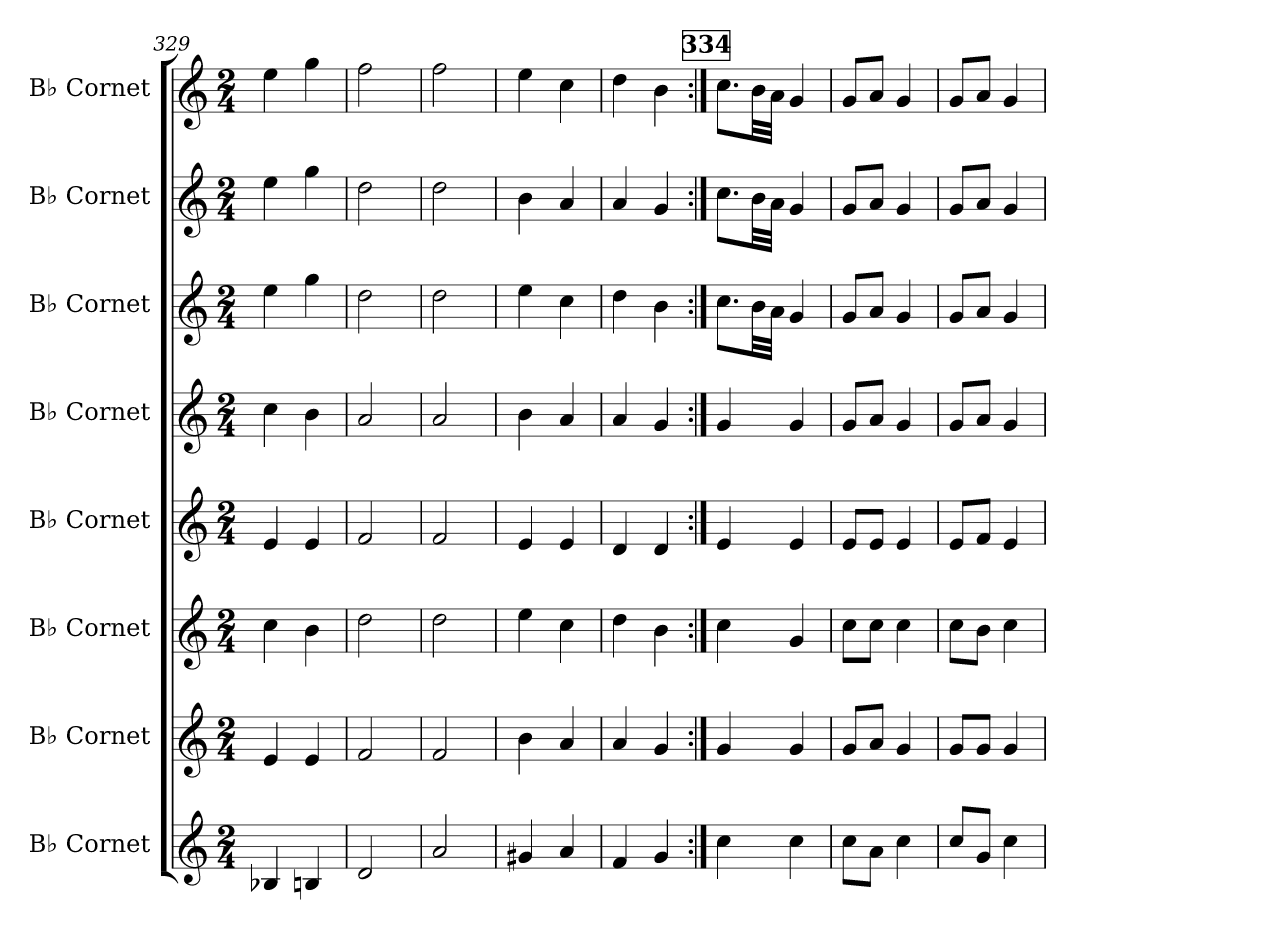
**kern	**kern	**kern	**kern	**kern	**kern	**kern	**kern
*part8	*part7	*part6	*part5	*part4	*part3	*part2	*part1
*staff8	*staff7	*staff6	*staff5	*staff4	*staff3	*staff2	*staff1
*I"B♭ Cornet	*I"B♭ Cornet	*I"B♭ Cornet	*I"B♭ Cornet	*I"B♭ Cornet	*I"B♭ Cornet	*I"B♭ Cornet	*I"B♭ Cornet
*I'B♭ Cnt.	*I'B♭ Cnt.	*I'B♭ Cnt.	*I'B♭ Cnt.	*I'B♭ Cnt.	*I'B♭ Cnt.	*I'B♭ Cnt.	*I'B♭ Cnt.
*clefG2	*clefG2	*clefG2	*clefG2	*clefG2	*clefG2	*clefG2	*clefG2
*ITrd1c2	*ITrd1c2	*ITrd1c2	*ITrd1c2	*ITrd1c2	*ITrd1c2	*ITrd1c2	*ITrd1c2
*k[b-e-]	*k[b-e-]	*k[b-e-]	*k[b-e-]	*k[b-e-]	*k[b-e-]	*k[b-e-]	*k[b-e-]
*M2/4	*M2/4	*M2/4	*M2/4	*M2/4	*M2/4	*M2/4	*M2/4
=329	=329	=329	=329	=329	=329	=329	=329
4A-X/	4d/	4b-\	4d/	4b-\	4dd\	4dd\	4dd\
4An/	4d/	4a\	4d/	4a\	4ff\	4ff\	4ff\
=330	=330	=330	=330	=330	=330	=330	=330
2c/	2e-/	2cc\	2e-/	2g/	2cc\	2cc\	2ee-\
=331	=331	=331	=331	=331	=331	=331	=331
2g/	2e-/	2cc\	2e-/	2g/	2cc\	2cc\	2ee-\
=332	=332	=332	=332	=332	=332	=332	=332
4f#X/	4a\	4dd\	4d/	4a\	4dd\	4a\	4dd\
4g/	4g/	4b-\	4d/	4g/	4b-\	4g/	4b-\
=333	=333	=333	=333	=333	=333	=333	=333
4e-/	4g/	4cc\	4c/	4g/	4cc\	4g/	4cc\
4f/	4f/	4a\	4c/	4f/	4a\	4f/	4a\
!!LO:REH:place=s1:a:B:fs=14:t=334
=334:|!	=334:|!	=334:|!	=334:|!	=334:|!	=334:|!	=334:|!	=334:|!
4b-\	4f/	4b-\	4d/	4f/	8.b-\L	8.b-\L	8.b-\L
.	.	.	.	.	32a\LL	32a\LL	32a\LL
.	.	.	.	.	32g\JJJ	32g\JJJ	32g\JJJ
4b-\	4f/	4f/	4d/	4f/	4f/	4f/	4f/
=335	=335	=335	=335	=335	=335	=335	=335
8b-\L	8f/L	8b-\L	8d/L	8f/L	8f/L	8f/L	8f/L
8g\J	8g/J	8b-\J	8d/J	8g/J	8g/J	8g/J	8g/J
4b-\	4f/	4b-\	4d/	4f/	4f/	4f/	4f/
=336	=336	=336	=336	=336	=336	=336	=336
8b-/L	8f/L	8b-\L	8d/L	8f/L	8f/L	8f/L	8f/L
8f/J	8f/J	8a\J	8e-/J	8g/J	8g/J	8g/J	8g/J
4b-\	4f/	4b-\	4d/	4f/	4f/	4f/	4f/
=	=	=	=	=	=	=	=
*-	*-	*-	*-	*-	*-	*-	*-
